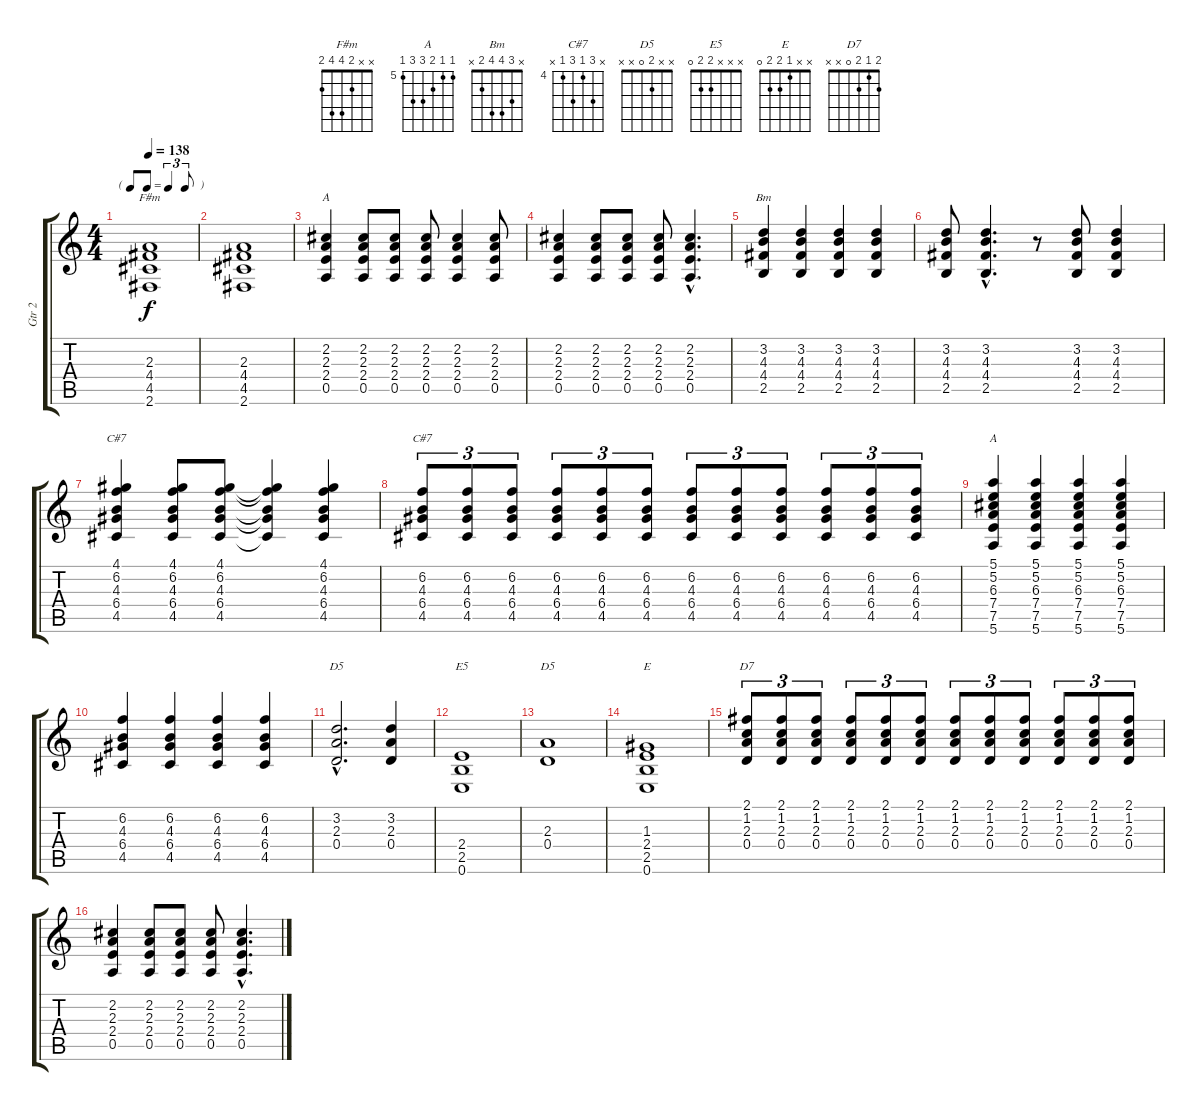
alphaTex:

\track ("Gtr 2" "Gtr 2") {instrument overdrivenguitar}
\staff {score tabs}
\tuning (E4 B3 G3 D3 A2 E2) {hide}
\chord ("F#m" x x 2 4 4 2)
\chord ("A" x 2 2 2 0 x)
\chord ("Bm" x 3 4 4 2 x)
\chord ("C#7" 4 6 4 6 4 x) {firstfret 4}
\chord ("C#7" x 6 4 6 4 x) {firstfret 4}
\chord ("A" 5 5 6 7 7 5) {firstfret 5}
\chord ("D5" x 3 2 0 x x)
\chord ("E5" x x x 2 2 0)
\chord ("D5" x x 2 0 x x)
\chord ("E" x x 1 2 2 0)
\chord ("D7" 2 1 2 0 x x)
\ts (4 4)
\tf triplet8th
\tempo 138
\clef g2
\ks c
(2.3 4.4 4.5 2.6).1{ch "F#m" dy f} |
(2.3 4.4 4.5 2.6).1 |
(2.2 2.3 2.4 0.5).4{ch "A"} (2.2 2.3 2.4 0.5).8 (2.2 2.3 2.4 0.5).8 (2.2 2.3 2.4 0.5).8 (2.2 2.3 2.4 0.5).4 (2.2 2.3 2.4 0.5).8 |
(2.2 2.3 2.4 0.5).4 (2.2 2.3 2.4 0.5).8 (2.2 2.3 2.4 0.5).8 (2.2 2.3 2.4 0.5).8 (2.2{hac} 2.3{hac} 2.4{hac} 0.5{hac}).4{d} |
(3.2 4.3 4.4 2.5).4{ch "Bm"} (3.2 4.3 4.4 2.5).4 (3.2 4.3 4.4 2.5).4 (3.2 4.3 4.4 2.5).4 |
(3.2 4.3 4.4 2.5).8 (3.2{hac} 4.3{hac} 4.4{hac} 2.5{hac}).4{d} r.8 (3.2 4.3 4.4 2.5).8 (3.2 4.3 4.4 2.5).4 |
(4.1 6.2 4.3 6.4 4.5).4{ch "C#7"} (4.1 6.2 4.3 6.4 4.5).8 (4.1 6.2 4.3 6.4 4.5).8 (4.1{t} 6.2{t} 4.3{t} 6.4{t} 4.5{t}).4 (4.1 6.2 4.3 6.4 4.5).4 |
(6.2 4.3 6.4 4.5).8{tu (3 2) ch "C#7"} (6.2 4.3 6.4 4.5).8{tu (3 2)} (6.2 4.3 6.4 4.5).8{tu (3 2)} (6.2 4.3 6.4 4.5).8{tu (3 2)} (6.2 4.3 6.4 4.5).8{tu (3 2)} (6.2 4.3 6.4 4.5).8{tu (3 2)} (6.2 4.3 6.4 4.5).8{tu (3 2)} (6.2 4.3 6.4 4.5).8{tu (3 2)} (6.2 4.3 6.4 4.5).8{tu (3 2)} (6.2 4.3 6.4 4.5).8{tu (3 2)} (6.2 4.3 6.4 4.5).8{tu (3 2)} (6.2 4.3 6.4 4.5).8{tu (3 2)} |
(5.1 5.2 6.3 7.4 7.5 5.6).4{ch "A"} (5.1 5.2 6.3 7.4 7.5 5.6).4 (5.1 5.2 6.3 7.4 7.5 5.6).4 (5.1 5.2 6.3 7.4 7.5 5.6).4 |
(6.2 4.3 6.4 4.5).4 (6.2 4.3 6.4 4.5).4 (6.2 4.3 6.4 4.5).4 (6.2 4.3 6.4 4.5).4 |
(3.2{hac} 2.3{hac} 0.4{hac}).2{d ch "D5"} (3.2 2.3 0.4).4 |
(2.4 2.5 0.6).1{ch "E5"} |
(2.3 0.4).1{ch "D5"} |
(1.3 2.4 2.5 0.6).1{ch "E"} |
(2.1 1.2 2.3 0.4).8{tu (3 2) ch "D7"} (2.1 1.2 2.3 0.4).8{tu (3 2)} (2.1 1.2 2.3 0.4).8{tu (3 2)} (2.1 1.2 2.3 0.4).8{tu (3 2)} (2.1 1.2 2.3 0.4).8{tu (3 2)} (2.1 1.2 2.3 0.4).8{tu (3 2)} (2.1 1.2 2.3 0.4).8{tu (3 2)} (2.1 1.2 2.3 0.4).8{tu (3 2)} (2.1 1.2 2.3 0.4).8{tu (3 2)} (2.1 1.2 2.3 0.4).8{tu (3 2)} (2.1 1.2 2.3 0.4).8{tu (3 2)} (2.1 1.2 2.3 0.4).8{tu (3 2)} |
(2.2 2.3 2.4 0.5).4 (2.2 2.3 2.4 0.5).8 (2.2 2.3 2.4 0.5).8 (2.2 2.3 2.4 0.5).8 (2.2{hac} 2.3{hac} 2.4{hac} 0.5{hac}).4{d}
